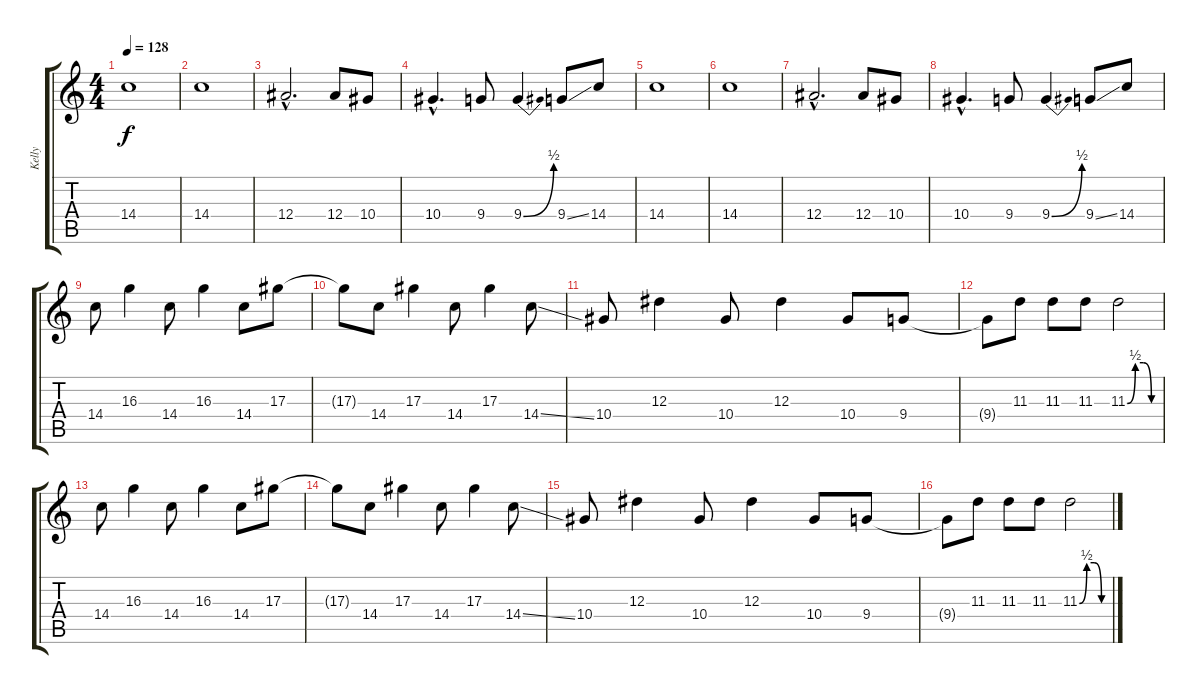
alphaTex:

\track ("Kelly" "Kelly") {instrument electricguitarjazz}
\staff {score tabs}
\tuning (C4 G3 Eb3 Bb2 F2 C2) {hide}
\ts (4 4)
\tempo 128
\clef g2
\ks c
14.4.1{dy f} |
14.4.1 |
12.4{hac}.2{d} 12.4.8 10.4.8 |
10.4{hac}.4{d} 9.4.8 9.4{be (bend 0 0 60 2)}.4 9.4{ss}.8 14.4.8 |
14.4.1 |
14.4.1 |
12.4{hac}.2{d} 12.4.8 10.4.8 |
10.4{hac}.4{d} 9.4.8 9.4{be (bend 0 0 60 2)}.4 9.4{ss}.8 14.4.8 |
14.4.8 16.3.4 14.4.8 16.3.4 14.4.8 17.3.8 |
17.3{t}.8 14.4.8 17.3.4 14.4.8 17.3.4 14.4{ss}.8 |
10.4.8 12.3.4 10.4.8 12.3.4 10.4.8 9.4.8 |
9.4{t}.8 11.3.8 11.3.8 11.3.8 11.3{be (custom 0 0 15 2 30 2 45 0 60 0)}.2 |
14.4.8 16.3.4 14.4.8 16.3.4 14.4.8 17.3.8 |
17.3{t}.8 14.4.8 17.3.4 14.4.8 17.3.4 14.4{ss}.8 |
10.4.8 12.3.4 10.4.8 12.3.4 10.4.8 9.4.8 |
9.4{t}.8 11.3.8 11.3.8 11.3.8 11.3{be (custom 0 0 15 2 30 2 45 0 60 0)}.2
